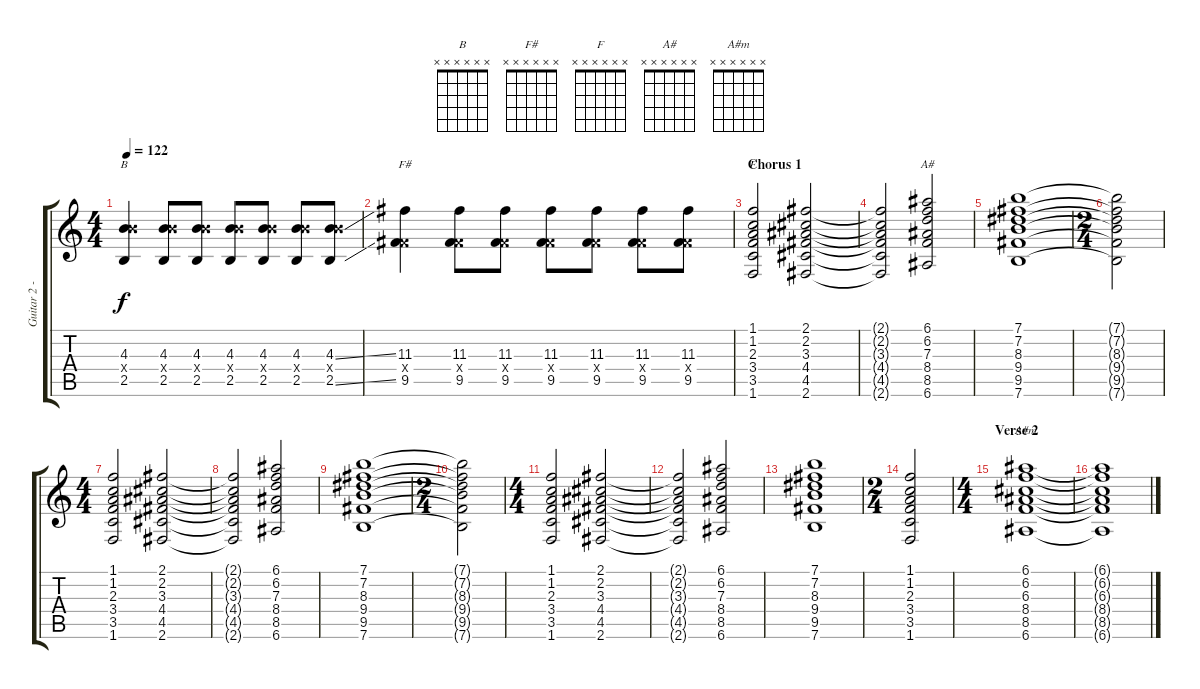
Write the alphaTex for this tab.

\track ("Guitar 2 - lead" "Guitar 2 -") {instrument distortionguitar}
\staff {score tabs}
\tuning (E4 B3 G3 D3 A2 E2) {hide}
\chord ("B" x x x x x x) {firstfret 0}
\chord ("F#" x x x x x x) {firstfret 0}
\chord ("F" x x x x x x) {firstfret 0}
\chord ("A#" x x x x x x) {firstfret 0}
\chord ("A#m" x x x x x x) {firstfret 0}
\ts (4 4)
\tempo 122
\clef g2
\ks c
(4.3 9.4{x} 2.5).4{ch "B" dy f} (4.3 9.4{x} 2.5).8 (4.3 9.4{x} 2.5).8 (4.3 9.4{x} 2.5).8 (4.3 9.4{x} 2.5).8 (4.3 9.4{x} 2.5).8 (4.3{ss} 9.4{x} 2.5{ss}).8 |
(11.3 4.4{x} 9.5).4{ch "F#"} (11.3 4.4{x} 9.5).8 (11.3 4.4{x} 9.5).8 (11.3 4.4{x} 9.5).8 (11.3 4.4{x} 9.5).8 (11.3 4.4{x} 9.5).8 (11.3 4.4{x} 9.5).8 |
\section ("" "Chorus 1")
(1.1 1.2 2.3 3.4 3.5 1.6).2{ch "F"} (2.1 2.2 3.3 4.4 4.5 2.6).2 |
(2.1{t} 2.2{t} 3.3{t} 4.4{t} 4.5{t} 2.6{t}).2 (6.1 6.2 7.3 8.4 8.5 6.6).2{ch "A#"} |
(7.1 7.2 8.3 9.4 9.5 7.6).1 |
\ts (2 4)
(7.1{t} 7.2{t} 8.3{t} 9.4{t} 9.5{t} 7.6{t}).2 |
\ts (4 4)
(1.1 1.2 2.3 3.4 3.5 1.6).2 (2.1 2.2 3.3 4.4 4.5 2.6).2 |
(2.1{t} 2.2{t} 3.3{t} 4.4{t} 4.5{t} 2.6{t}).2 (6.1 6.2 7.3 8.4 8.5 6.6).2 |
(7.1 7.2 8.3 9.4 9.5 7.6).1 |
\ts (2 4)
(7.1{t} 7.2{t} 8.3{t} 9.4{t} 9.5{t} 7.6{t}).2 |
\ts (4 4)
(1.1 1.2 2.3 3.4 3.5 1.6).2 (2.1 2.2 3.3 4.4 4.5 2.6).2 |
(2.1{t} 2.2{t} 3.3{t} 4.4{t} 4.5{t} 2.6{t}).2 (6.1 6.2 7.3 8.4 8.5 6.6).2 |
(7.1 7.2 8.3 9.4 9.5 7.6).1 |
\ts (2 4)
(1.1 1.2 2.3 3.4 3.5 1.6).2 |
\ts (4 4)
\section ("" "Verse 2")
(6.1 6.2 6.3 8.4 8.5 6.6).1{ch "A#m"} |
(6.1{t} 6.2{t} 6.3{t} 8.4{t} 8.5{t} 6.6{t}).1{volume 0}
